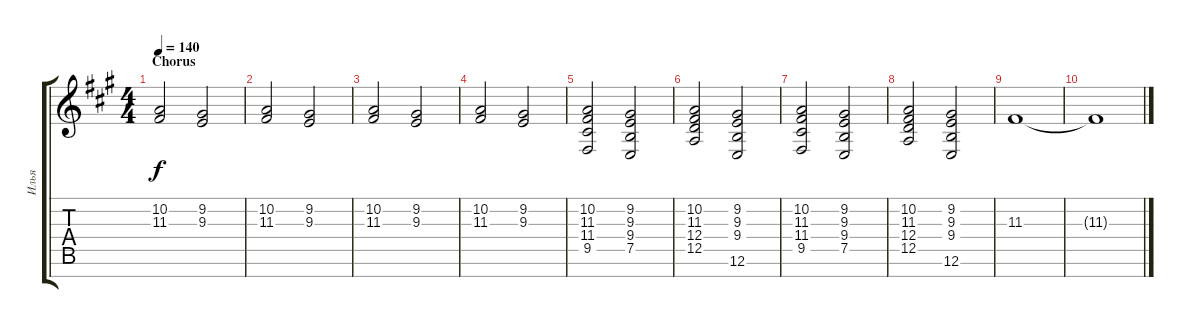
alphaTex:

\track ("Илья" "Илья") {instrument choiraahs}
\staff {score tabs}
\tuning (E4 B3 G3 D3 A2 E2 B1) {hide}
\ts (4 4)
\section ("" "Chorus")
\tempo 140
\clef g2
\ks f#minor
(10.2 11.3).2{dy f} (9.2 9.3).2 |
(10.2 11.3).2 (9.2 9.3).2 |
(10.2 11.3).2 (9.2 9.3).2 |
(10.2 11.3).2 (9.2 9.3).2 |
(10.2 11.3 11.4 9.5).2 (9.2 9.3 9.4 7.5).2 |
(10.2 11.3 12.4 12.5).2 (9.2 9.3 9.4 12.6).2 |
(10.2 11.3 11.4 9.5).2 (9.2 9.3 9.4 7.5).2 |
(10.2 11.3 12.4 12.5).2 (9.2 9.3 9.4 12.6).2 |
11.3.1 |
11.3{t}.1
